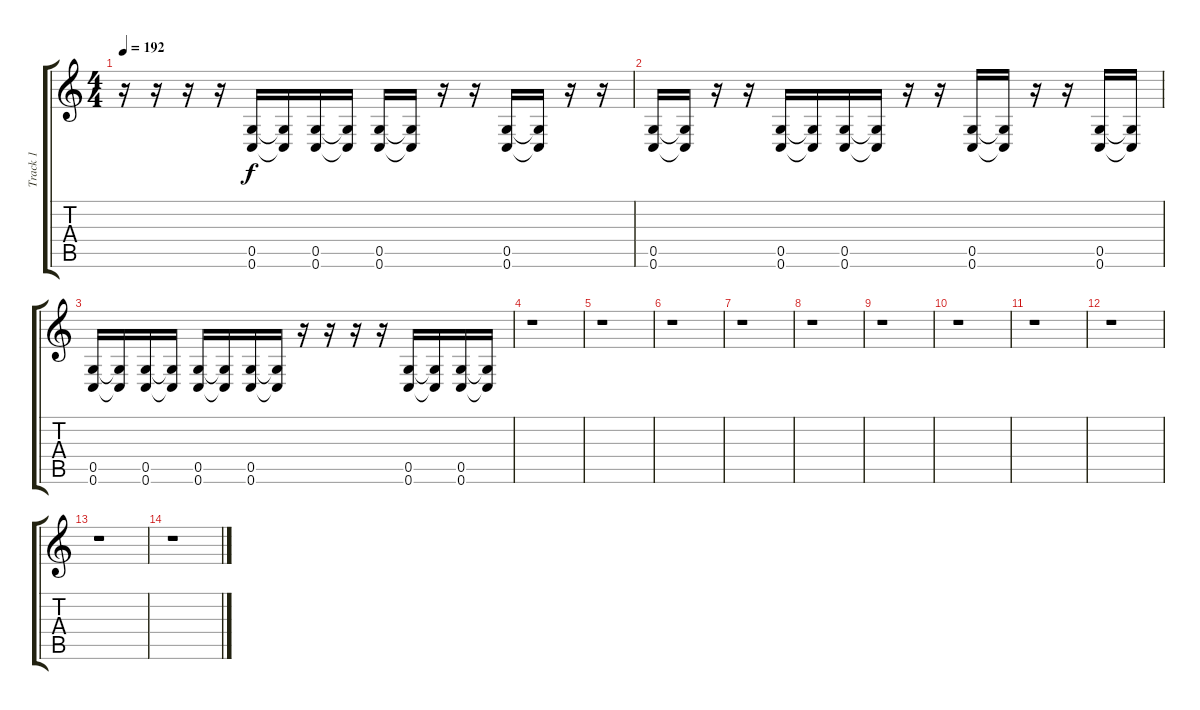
\track ("Track 1" "Track 1") {instrument distortionguitar}
\staff {score tabs}
\tuning (D4 A3 F3 C3 G2 C2) {hide}
\ts (4 4)
\tempo 192
\clef g2
\ks c
r.16{dy f} r.16 r.16 r.16 (0.5 0.6).16 (0.5{t} 0.6{t}).16 (0.5 0.6).16 (0.5{t} 0.6{t}).16 (0.5 0.6).16 (0.5{t} 0.6{t}).16 r.16 r.16 (0.5 0.6).16 (0.5{t} 0.6{t}).16 r.16 r.16 |
(0.5 0.6).16 (0.5{t} 0.6{t}).16 r.16 r.16 (0.5 0.6).16 (0.5{t} 0.6{t}).16 (0.5 0.6).16 (0.5{t} 0.6{t}).16 r.16 r.16 (0.5 0.6).16 (0.5{t} 0.6{t}).16 r.16 r.16 (0.5 0.6).16 (0.5{t} 0.6{t}).16 |
(0.5 0.6).16 (0.5{t} 0.6{t}).16 (0.5 0.6).16 (0.5{t} 0.6{t}).16 (0.5 0.6).16 (0.5{t} 0.6{t}).16 (0.5 0.6).16 (0.5{t} 0.6{t}).16 r.16 r.16 r.16 r.16 (0.5 0.6).16 (0.5{t} 0.6{t}).16 (0.5 0.6).16 (0.5{t} 0.6{t}).16 |
r.1 |
r.1 |
r.1 |
r.1 |
r.1 |
r.1 |
r.1 |
r.1 |
r.1 |
r.1 |
r.1
